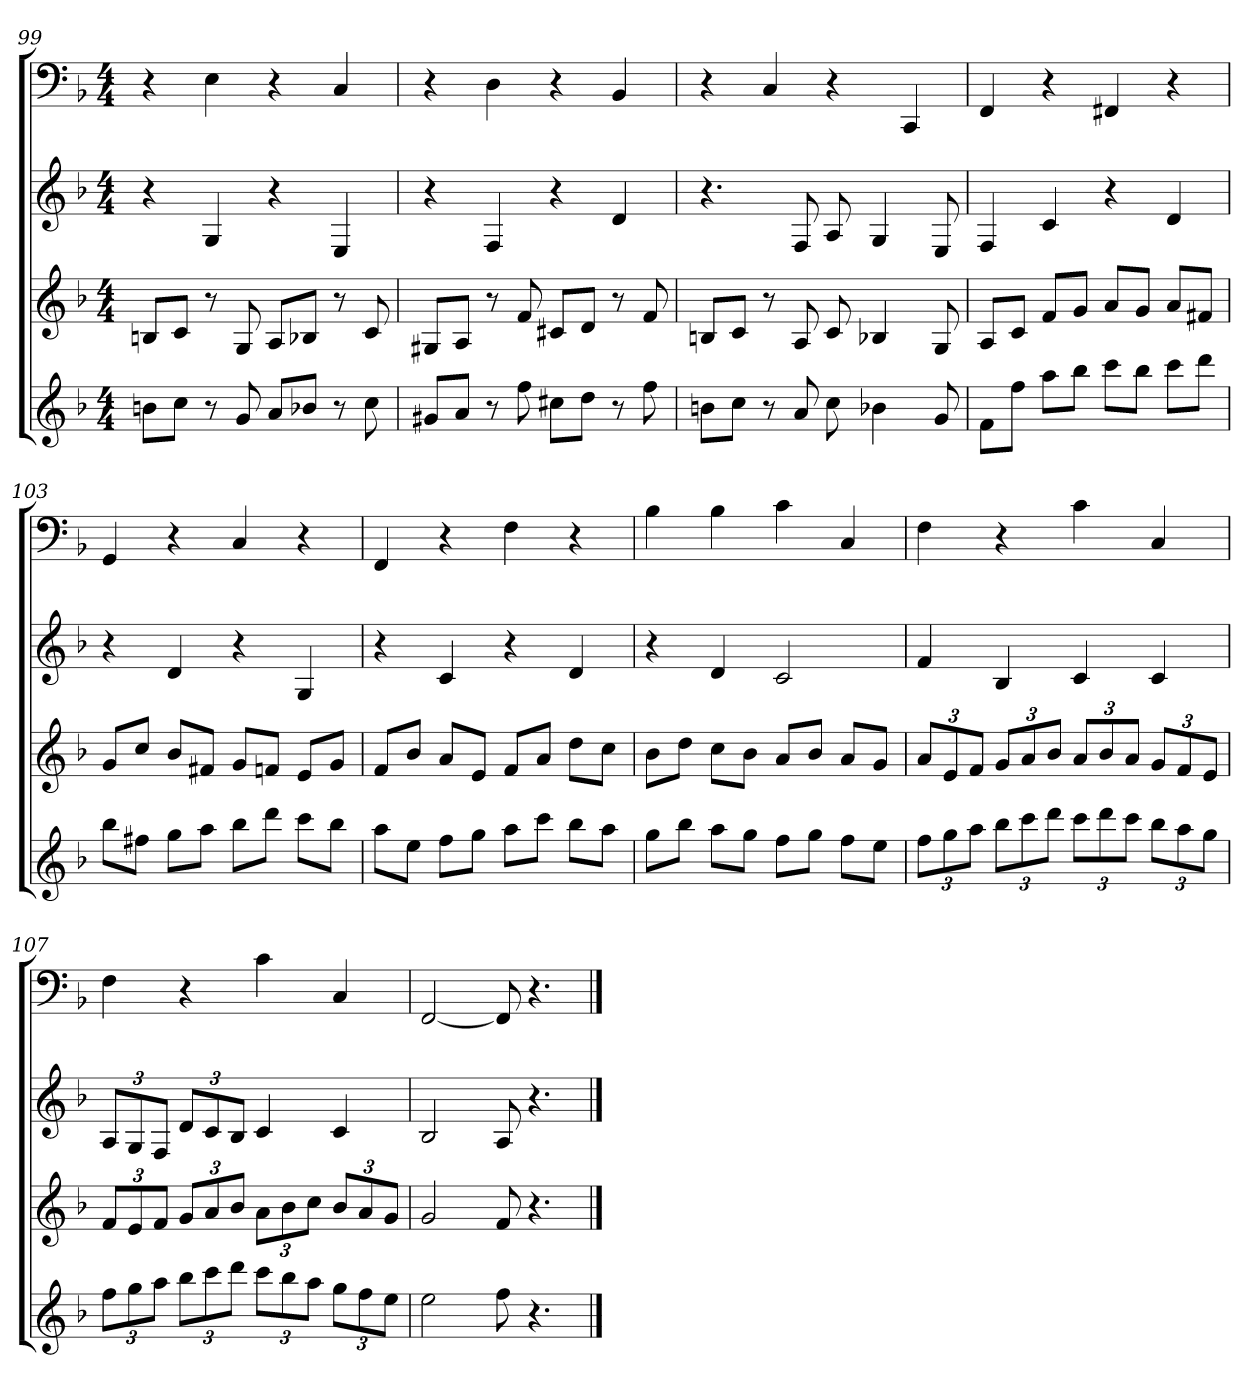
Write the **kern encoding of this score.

**kern	**kern	**kern	**kern
*part4	*part3	*part2	*part1
*staff4	*staff3	*staff2	*staff1
*k[b-]	*k[b-]	*k[b-]	*k[b-]
*F:	*F:	*F:	*F:
*M4/4	*M4/4	*M4/4	*M4/4
=99	=99	=99	=99
8bnL	8BnL	4r	4r
8ccJ	8cJ	.	.
8r	8r	4G	4E
8g	8G	.	.
8aL	8AL	4r	4r
8b-XJ	8B-XJ	.	.
8r	8r	4E	4C
8cc	8c	.	.
=100	=100	=100	=100
8g#XL	8G#XL	4r	4r
8aJ	8AJ	.	.
8r	8r	4F	4D
8ff	8f	.	.
8cc#XL	8c#XL	4r	4r
8ddJ	8dJ	.	.
8r	8r	4d	4BB-
8ff	8f	.	.
=101	=101	=101	=101
8bnL	8BnL	4.r	4r
8ccJ	8cJ	.	.
8r	8r	.	4C
8a	8A	8F	.
8cc	8c	8A	4r
4b-X	4B-X	4G	.
.	.	.	4CC
8g	8G	8E	.
=102	=102	=102	=102
8fL	8AL	4F	4FF
8ffJ	8cJ	.	.
8aaL	8fL	4c	4r
8bb-J	8gJ	.	.
8cccL	8aL	4r	4FF#X
8bb-J	8gJ	.	.
8cccL	8aL	4d	4r
8dddJ	8f#XJ	.	.
=103	=103	=103	=103
8bb-L	8gL	4r	4GG
8ff#XJ	8ccJ	.	.
8ggL	8b-L	4d	4r
8aaJ	8f#XJ	.	.
8bb-L	8gL	4r	4C
8dddJ	8fnJ	.	.
8cccL	8eL	4G	4r
8bb-J	8gJ	.	.
=104	=104	=104	=104
8aaL	8fL	4r	4FF
8eeJ	8b-J	.	.
8ffL	8aL	4c	4r
8ggJ	8eJ	.	.
8aaL	8fL	4r	4F
8cccJ	8aJ	.	.
8bb-L	8ddL	4d	4r
8aaJ	8ccJ	.	.
=105	=105	=105	=105
8ggL	8b-L	4r	4B-
8bb-J	8ddJ	.	.
8aaL	8ccL	4d	4B-
8ggJ	8b-J	.	.
8ffL	8aL	2c	4c
8ggJ	8b-J	.	.
8ffL	8aL	.	4C
8eeJ	8gJ	.	.
=106	=106	=106	=106
12ffL	12aL	4f	4F
12gg	12e	.	.
12aaJ	12fJ	.	.
12bb-L	12gL	4B-	4r
12ccc	12a	.	.
12dddJ	12b-J	.	.
12cccL	12aL	4c	4c
12ddd	12b-	.	.
12cccJ	12aJ	.	.
12bb-L	12gL	4c	4C
12aa	12f	.	.
12ggJ	12eJ	.	.
=107	=107	=107	=107
12ffL	12fL	12AL	4F
12gg	12e	12G	.
12aaJ	12fJ	12FJ	.
12bb-L	12gL	12dL	4r
12ccc	12a	12c	.
12dddJ	12b-J	12B-J	.
12cccL	12aL	4c	4c
12bb-	12b-	.	.
12aaJ	12ccJ	.	.
12ggL	12b-L	4c	4C
12ff	12a	.	.
12eeJ	12gJ	.	.
=108	=108	=108	=108
2ee	2g	2B-	[2FF
8ff	8f	8A	8FF]
4.r	4.r	4.r	4.r
==	==	==	==
*-	*-	*-	*-
